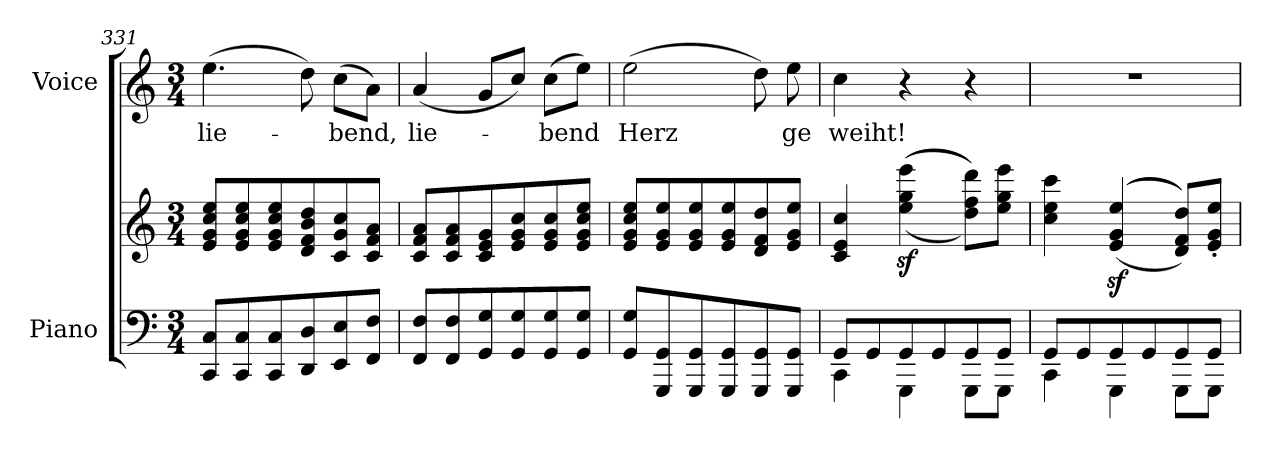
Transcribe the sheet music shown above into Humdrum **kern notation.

**kern	**kern	**kern	**text
*part2	*part2	*part1	*part1
*staff3	*staff2	*staff1	*staff1
*I"Piano	*	*I"Voice	*
*I'Pno.	*	*I'Voice	*
!!LO:LB:g=z
*clefF4	*clefG2	*clefG2	*
*k[]	*k[]	*k[]	*
*C:	*C:	*C:	*
*M3/4	*M3/4	*M3/4	*
=331	=331	=331	=331
!	!	!	!LO:LY:b:color=#000000
8CCi/ 8CiL	8ei/ 8gi 8cci 8eeiL	(4.eei\	lie-
8CCi/ 8Ci	8ei/ 8gi 8cci 8eei	.	.
8CCi/ 8Ci	8ei/ 8gi 8cci 8eei	.	.
8DDi/ 8Di	8di/ 8fi 8bi 8ddi	8ddi\)	.
!	!	!	!LO:LY:b:color=#000000
8EEi/ 8Ei	8ci/ 8gi 8cci	(8cci\L	-bend,
8FFi/ 8FiJ	8ci/ 8fi 8aiJ	8ai\J)	.
=332	=332	=332	=332
!	!	!	!LO:LY:b:color=#000000
8FFi/ 8FiL	8ci/ 8fi 8aiL	(4ai/	lie-
8FFi/ 8Fi	8ci/ 8fi 8ai	.	.
8GGi/ 8Gi	8ci/ 8ei 8gi	8gi/L	.
8GGi/ 8Gi	8ei/ 8gi 8cci	8cci/J)	.
!	!	!	!LO:LY:b:color=#000000
8GGi/ 8Gi	8ei/ 8gi 8cci	(8cci\L	-bend
8GGi/ 8GiJ	8ei/ 8gi 8cci 8eeiJ	8eei\J)	.
=333	=333	=333	=333
!	!	!	!LO:LY:b:color=#000000
8GGi/ 8GiL	8ei/ 8gi 8cci 8eeiL	(2eei\	Herz
8GGGi/ 8GGi	8ei/ 8gi 8eei	.	.
8GGGi/ 8GGi	8ei/ 8gi 8eei	.	.
8GGGi/ 8GGi	8ei/ 8gi 8eei	.	.
8GGGi/ 8GGi	8di/ 8fi 8ddi	8ddi\)	.
!	!	!	!LO:LY:b:color=#000000
8GGGi/ 8GGiJ	8ei/ 8gi 8eeiJ	8eei\	ge
=334	=334	=334	=334
*^	*	*	*
!	!	!	!	!LO:LY:b:color=#000000
8GGi/L	4CCi\	4ci/ 4ei 4cci	4cci\	weiht!
8GGi/	.	.	.	.
8GGi/	4GGGi\	(((4eei\z 4ggiz 4eeeiz	4r	.
8GGi/	.	.	.	.
8GGi/	8GGGi\L	8ddi\ 8ffi 8dddiL)))	4r	.
8GGi/J	8GGGi\J	8eei\ 8ggi 8eeeiJ	.	.
=335	=335	=335	=335	=335
!	!	!	!LO:N:vis=1	!
8GGi/L	4CCi\	4cci\ 4eei 4ccci	2.r	.
8GGi/	.	.	.	.
8GGi/	4GGGi\	(((4ei/z 4giz 4eeiz	.	.
8GGi/	.	.	.	.
8GGi/	8GGGi\L	8di/ 8fi 8ddiL)))	.	.
8GGi/J	8GGGi\J	8ei/' 8gi' 8eei'J	.	.
*v	*v	*	*	*
=	=	=	=
*-	*-	*-	*-
